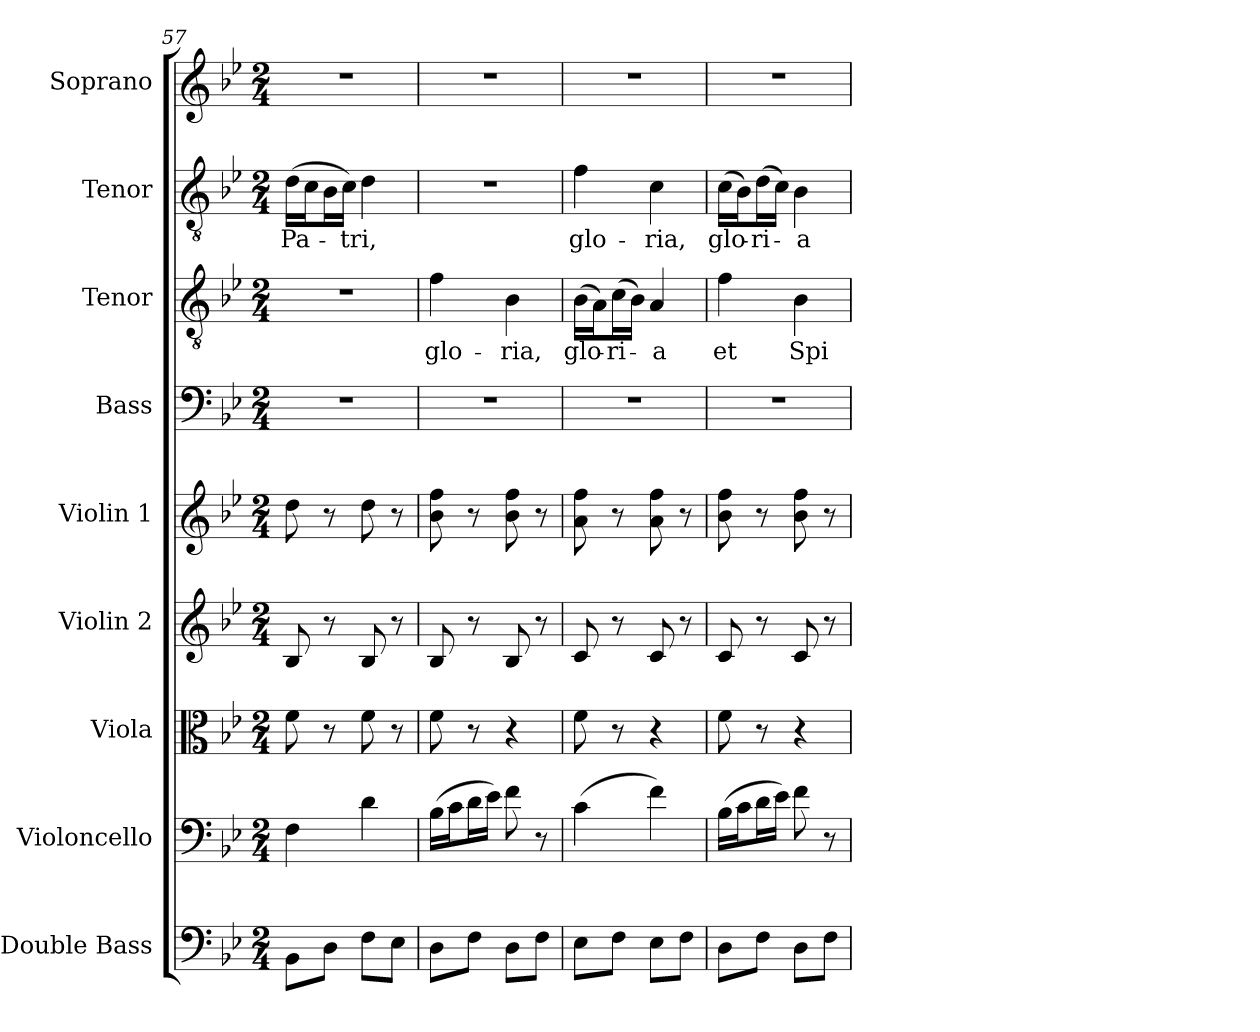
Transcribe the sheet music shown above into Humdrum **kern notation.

**kern	**kern	**kern	**kern	**kern	**kern	**kern	**text	**kern	**text	**kern
*part9	*part8	*part7	*part6	*part5	*part4	*part3	*part3	*part2	*part2	*part1
*staff9	*staff8	*staff7	*staff6	*staff5	*staff4	*staff3	*staff3	*staff2	*staff2	*staff1
*I"Double Bass	*I"Violoncello	*I"Viola	*I"Violin 2	*I"Violin 1	*I"Bass	*I"Tenor	*	*I"Tenor	*	*I"Soprano
*I'Db.	*I'Vc.	*I'Vla.	*I'Vln. 2	*I'Vln.	*I'B.	*I'T.	*	*I'T.	*	*I'S.
*clefF4	*clefF4	*clefC3	*clefG2	*clefG2	*clefF4	*clefGv2	*	*clefGv2	*	*clefG2
*ITrd7c12	*	*	*	*	*	*ITrd7c12	*	*ITrd7c12	*	*
*k[b-e-]	*k[b-e-]	*k[b-e-]	*k[b-e-]	*k[b-e-]	*k[b-e-]	*k[b-e-]	*	*k[b-e-]	*	*k[b-e-]
*B-:	*B-:	*B-:	*B-:	*B-:	*B-:	*B-:	*	*B-:	*	*B-:
*M2/4	*M2/4	*M2/4	*M2/4	*M2/4	*M2/4	*M2/4	*	*M2/4	*	*M2/4
=57	=57	=57	=57	=57	=57	=57	=57	=57	=57	=57
!	!	!	!	!	!LO:N:vis=1	!LO:N:vis=1	!	!	!	!
!	!	!	!	!	!	!	!	!	!LO:LY:b:color=#000000	!LO:N:vis=1
8BBB-i\L	4Fi\	8fi\	8B-i/	8ddi\	2r	2r	.	(16Di\LL	Pa-	2r
.	.	.	.	.	.	.	.	16Ci\J	.	.
8DDi\J	.	8r	8r	8r	.	.	.	16BB-i\L	.	.
.	.	.	.	.	.	.	.	16Ci\JJ)	.	.
!	!	!	!	!	!	!	!	!	!LO:LY:b:color=#000000	!
8FFi\L	4di\	8fi\	8B-i/	8ddi\	.	.	.	4Di\	-tri,	.
8EE-i\J	.	8r	8r	8r	.	.	.	.	.	.
=58	=58	=58	=58	=58	=58	=58	=58	=58	=58	=58
!	!	!	!	!	!LO:N:vis=1	!	!	!	!	!
!	!	!	!	!	!	!	!LO:LY:b:color=#000000	!LO:N:vis=1	!	!LO:N:vis=1
8DDi\L	(16B-i\LL	8fi\	8B-i/	8b-i\ 8ffi	2r	4Fi\	glo-	2r	.	2r
.	16ci\J	.	.	.	.	.	.	.	.	.
8FFi\J	16di\L	8r	8r	8r	.	.	.	.	.	.
.	16e-i\JJ)	.	.	.	.	.	.	.	.	.
!	!	!	!	!	!	!	!LO:LY:b:color=#000000	!	!	!
8DDi\L	8fi\	4r	8B-i/	8b-i\ 8ffi	.	4BB-i\	-ria,	.	.	.
8FFi\J	8r	.	8r	8r	.	.	.	.	.	.
=59	=59	=59	=59	=59	=59	=59	=59	=59	=59	=59
!	!	!	!	!	!LO:N:vis=1	!	!	!	!	!
!	!	!	!	!	!	!	!LO:LY:b:color=#000000	!	!	!
!	!	!	!	!	!	!	!	!	!LO:LY:b:color=#000000	!LO:N:vis=1
8EE-i\L	(4ci\	8fi\	8ci/	8ai\ 8ffi	2r	(16BB-i\LL	glo-	4Fi\	glo-	2r
.	.	.	.	.	.	16AAi\J)	.	.	.	.
!	!	!	!	!	!	!	!LO:LY:b:color=#000000	!	!	!
8FFi\J	.	8r	8r	8r	.	(16Ci\L	-ri-	.	.	.
.	.	.	.	.	.	16BB-i\JJ)	.	.	.	.
!	!	!	!	!	!	!	!LO:LY:b:color=#000000	!	!	!
!	!	!	!	!	!	!	!	!	!LO:LY:b:color=#000000	!
8EE-i\L	4fi\)	4r	8ci/	8ai\ 8ffi	.	4AAi/	-a	4Ci\	-ria,	.
8FFi\J	.	.	8r	8r	.	.	.	.	.	.
=60	=60	=60	=60	=60	=60	=60	=60	=60	=60	=60
!	!	!	!	!	!LO:N:vis=1	!	!	!	!	!
!	!	!	!	!	!	!	!LO:LY:b:color=#000000	!	!	!
!	!	!	!	!	!	!	!	!	!LO:LY:b:color=#000000	!LO:N:vis=1
8DDi\L	(16B-i\LL	8fi\	8ci/	8b-i\ 8ffi	2r	4Fi\	et	(16Ci\LL	glo-	2r
.	16ci\J	.	.	.	.	.	.	16BB-i\J)	.	.
!	!	!	!	!	!	!	!	!	!LO:LY:b:color=#000000	!
8FFi\J	16di\L	8r	8r	8r	.	.	.	(16Di\L	-ri-	.
.	16e-i\JJ)	.	.	.	.	.	.	16Ci\JJ)	.	.
!	!	!	!	!	!	!	!LO:LY:b:color=#000000	!	!	!
!	!	!	!	!	!	!	!	!	!LO:LY:b:color=#000000	!
8DDi\L	8fi\	4r	8ci/	8b-i\ 8ffi	.	4BB-i\	Spi-	4BB-i\	-a	.
8FFi\J	8r	.	8r	8r	.	.	.	.	.	.
=	=	=	=	=	=	=	=	=	=	=
*-	*-	*-	*-	*-	*-	*-	*-	*-	*-	*-
